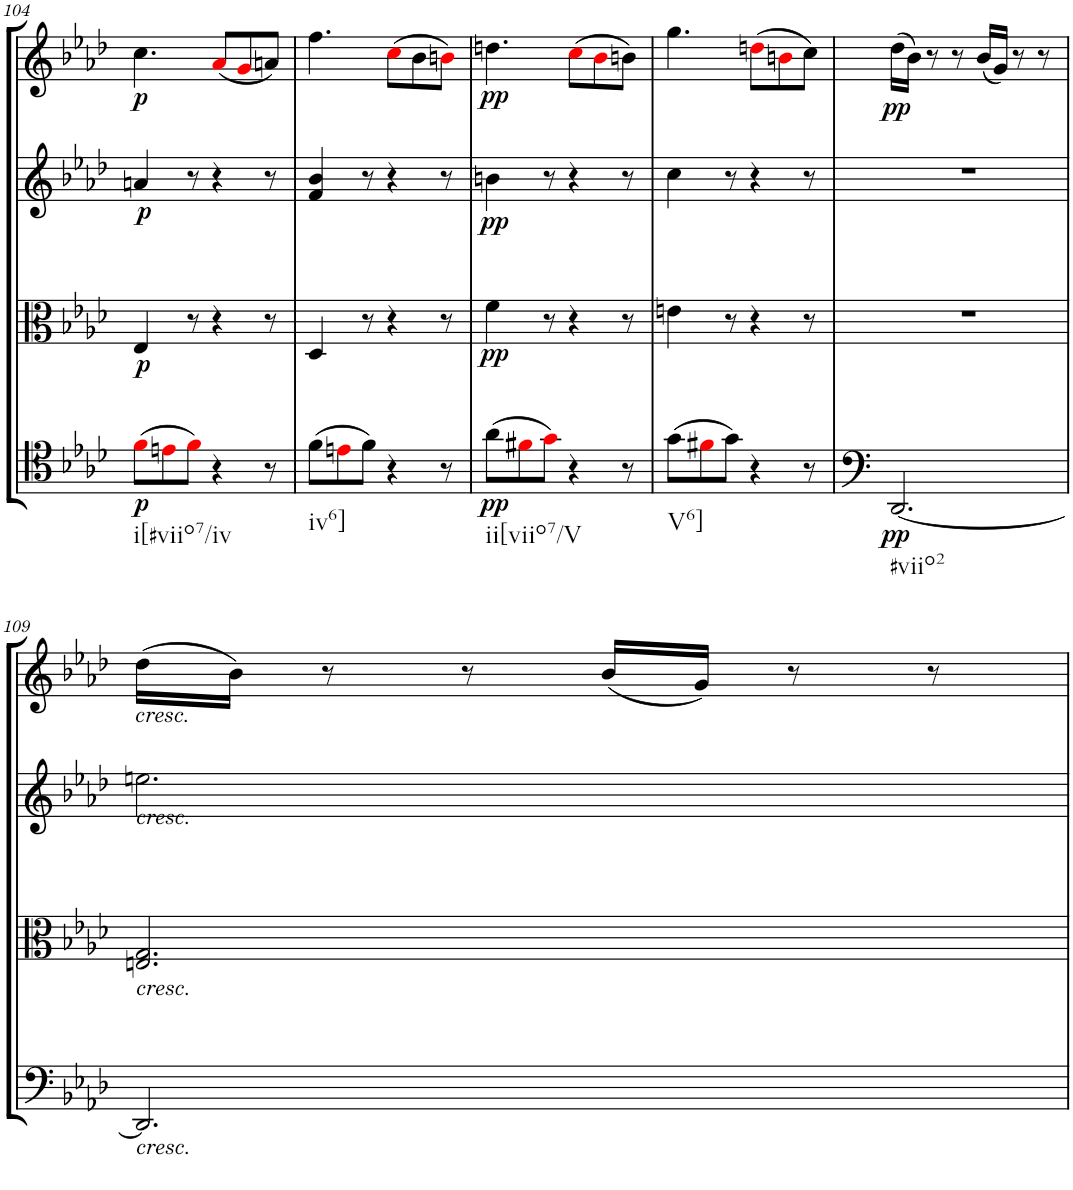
**kern	**dynam	**kern	**dynam	**kern	**dynam	**kern	**dynam
*part4	*part4	*part3	*part3	*part2	*part2	*part1	*part1
*staff4	*staff4	*staff3	*staff3	*staff2	*staff2	*staff1	*staff1
*I"Cello	*	*I"Viola	*	*I"2nd Violin	*	*I"1st Violin	*
*	*	*I'Vla	*	*I'Vln	*	*I'Vln	*
!!LO:PB:g=z
*clefC4	*	*clefC3	*	*clefG2	*	*clefG2	*
*k[b-e-a-d-]	*	*k[b-e-a-d-]	*	*k[b-e-a-d-]	*	*k[b-e-a-d-]	*
*M6/8	*	*M6/8	*	*M6/8	*	*M6/8	*
=104	=104	=104	=104	=104	=104	=104	=104
!LO:TX:b:t=i[#viio7/iv	!	!	!	!	!	!	!
!	!LO:DY:b	!	!LO:DY:b	!	!LO:DY:b	!	!LO:DY:b
(8fi\L	p	4E-/	p	4an/	p	4.cc\	p
8eni\	.	.	.	.	.	.	.
8fi\J)	.	8r	.	8r	.	.	.
4r	.	4r	.	4r	.	(8a-i/L	.
.	.	.	.	.	.	8gi/	.
8r	.	8r	.	8r	.	8an/J)	.
=105	=105	=105	=105	=105	=105	=105	=105
!LO:TX:b:t=iv6]	!	!	!	!	!	!	!
(8f\L	.	4D-/	.	4f/ 4b-/	.	4.ff\	.
8eni\	.	.	.	.	.	.	.
8f\J)	.	8r	.	8r	.	.	.
4r	.	4r	.	4r	.	(8cci\L	.
.	.	.	.	.	.	8b-\	.
8r	.	8r	.	8r	.	8bni\J)	.
=106	=106	=106	=106	=106	=106	=106	=106
!LO:TX:b:t=ii[viio7/V	!	!	!	!	!	!	!
!	!LO:DY:b	!	!LO:DY:b	!	!LO:DY:b	!	!LO:DY:b
(8a-\L	pp	4f\	pp	4bn\	pp	4.ddn\	pp
8f#Xi\	.	.	.	.	.	.	.
8gi\J)	.	8r	.	8r	.	.	.
4r	.	4r	.	4r	.	(8cci\L	.
.	.	.	.	.	.	8b-i\	.
8r	.	8r	.	8r	.	8bn\J)	.
=107	=107	=107	=107	=107	=107	=107	=107
!LO:TX:b:t=V6]	!	!	!	!	!	!	!
(8g\L	.	4en\	.	4cc\	.	4.gg\	.
8f#Xi\	.	.	.	.	.	.	.
8g\J)	.	8r	.	8r	.	.	.
4r	.	4r	.	4r	.	(8ddni\L	.
.	.	.	.	.	.	8bni\	.
8r	.	8r	.	8r	.	8cc\J)	.
=108	=108	=108	=108	=108	=108	=108	=108
!LO:TX:b:t=#viio2	!	!	!	!	!	!	!
!	!LO:DY:b	!	!	!	!	!	!LO:DY:b
[2.DD-/	pp	2.r	.	2.r	.	(16dd-\LL	pp
.	.	.	.	.	.	16b-\JJ)	.
.	.	.	.	.	.	8r	.
.	.	.	.	.	.	8r	.
.	.	.	.	.	.	(16b-/LL	.
.	.	.	.	.	.	16g/JJ)	.
.	.	.	.	.	.	8r	.
.	.	.	.	.	.	8r	.
!!LO:LB:g=z
=109	=109	=109	=109	=109	=109	=109	=109
!	!	!	!	!	!	!LO:TX:b:i:t=cresc.	!
!	!	!	!	!LO:TX:a:i:t=cresc.	!	!	!
!	!	!LO:TX:b:i:t=cresc.	!	!	!	!	!
!LO:TX:b:i:t=cresc.	!	!	!	!	!	!	!
2.DD-/]	.	2.En/ 2.G/	.	2.een\	.	(16dd-\LL	.
.	.	.	.	.	.	16b-\JJ)	.
.	.	.	.	.	.	8r	.
.	.	.	.	.	.	8r	.
.	.	.	.	.	.	(16b-/LL	.
.	.	.	.	.	.	16g/JJ)	.
.	.	.	.	.	.	8r	.
.	.	.	.	.	.	8r	.
=	=	=	=	=	=	=	=
*-	*-	*-	*-	*-	*-	*-	*-
